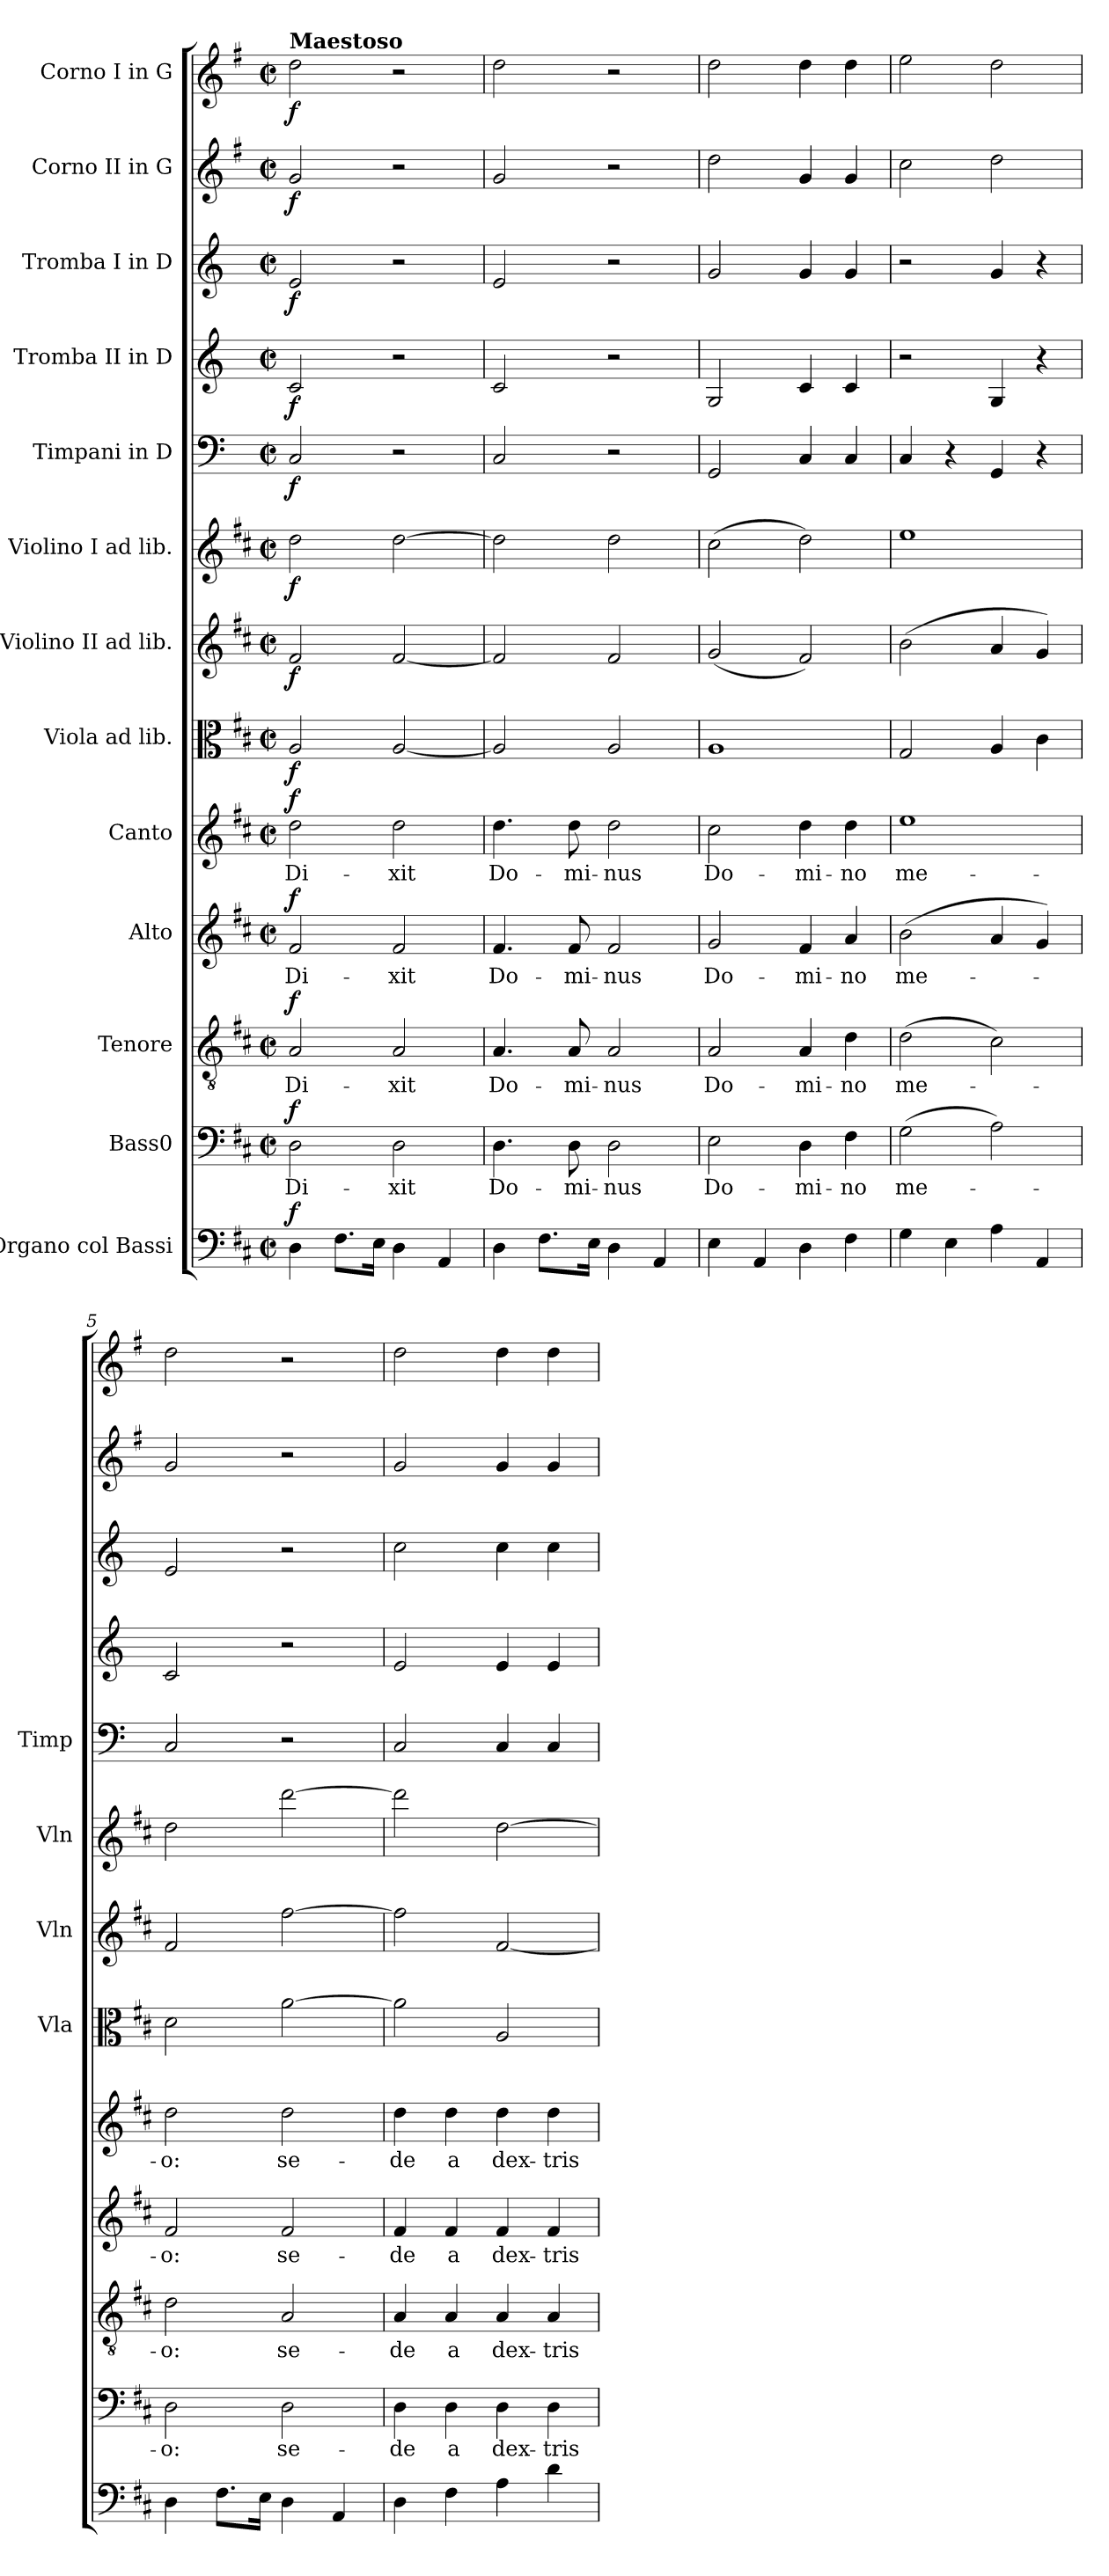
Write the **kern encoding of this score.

**kern	**dynam	**kern	**text	**dynam	**kern	**text	**dynam	**kern	**text	**dynam	**kern	**text	**dynam	**kern	**dynam	**kern	**dynam	**kern	**dynam	**kern	**dynam	**kern	**dynam	**kern	**dynam	**kern	**dynam	**kern	**dynam
*part13	*part13	*part12	*part12	*part12	*part11	*part11	*part11	*part10	*part10	*part10	*part9	*part9	*part9	*part8	*part8	*part7	*part7	*part6	*part6	*part5	*part5	*part4	*part4	*part3	*part3	*part2	*part2	*part1	*part1
*staff13	*staff13	*staff12	*staff12	*staff12	*staff11	*staff11	*staff11	*staff10	*staff10	*staff10	*staff9	*staff9	*staff9	*staff8	*staff8	*staff7	*staff7	*staff6	*staff6	*staff5	*staff5	*staff4	*staff4	*staff3	*staff3	*staff2	*staff2	*staff1	*staff1
*I"Organo col Bassi	*	*I"Bass0	*	*	*I"Tenore	*	*	*I"Alto	*	*	*I"Canto	*	*	*I"Viola ad lib.	*	*I"Violino II ad lib.	*	*I"Violino I ad lib.	*	*I"Timpani in D	*	*I"Tromba II in D	*	*I"Tromba I in D	*	*I"Corno II in G	*	*I"Corno I in G	*
*	*	*	*	*	*	*	*	*	*	*	*	*	*	*I'Vla	*	*I'Vln	*	*I'Vln	*	*I'Timp	*	*	*	*	*	*	*	*	*
*clefF4	*	*clefF4	*	*	*clefGv2	*	*	*clefG2	*	*	*clefG2	*	*	*clefC3	*	*clefG2	*	*clefG2	*	*clefF4	*	*clefG2	*	*clefG2	*	*clefG2	*	*clefG2	*
*	*	*	*	*	*	*	*	*	*	*	*	*	*	*	*	*	*	*	*	*ITrd-1c-2	*	*ITrd-1c-2	*	*ITrd-1c-2	*	*ITrd3c5	*	*ITrd3c5	*
*k[f#c#]	*	*k[f#c#]	*	*	*k[f#c#]	*	*	*k[f#c#]	*	*	*k[f#c#]	*	*	*k[f#c#]	*	*k[f#c#]	*	*k[f#c#]	*	*k[f#c#]	*	*k[f#c#]	*	*k[f#c#]	*	*k[f#c#]	*	*k[f#c#]	*
*M2/2	*	*M2/2	*	*	*M2/2	*	*	*M2/2	*	*	*M2/2	*	*	*M2/2	*	*M2/2	*	*M2/2	*	*M2/2	*	*M2/2	*	*M2/2	*	*M2/2	*	*M2/2	*
*met(c|)	*	*met(c|)	*	*	*met(c|)	*	*	*met(c|)	*	*	*met(c|)	*	*	*met(c|)	*	*met(c|)	*	*met(c|)	*	*met(c|)	*	*met(c|)	*	*met(c|)	*	*met(c|)	*	*met(c|)	*
=1	=1	=1	=1	=1	=1	=1	=1	=1	=1	=1	=1	=1	=1	=1	=1	=1	=1	=1	=1	=1	=1	=1	=1	=1	=1	=1	=1	=1	=1
!	!	!	!	!	!	!	!	!	!	!	!	!	!	!	!	!	!	!	!	!	!	!	!	!	!	!	!	!LO:TX:a:B:t=Maestoso	!
!	!LO:DY:a	!	!LO:LY:b	!LO:DY:a	!	!LO:LY:b	!LO:DY:a	!	!LO:LY:b	!LO:DY:a	!	!LO:LY:b	!LO:DY:a	!	!LO:DY:b	!	!LO:DY:b	!	!LO:DY:b	!	!LO:DY:b	!	!LO:DY:b	!	!LO:DY:b	!	!LO:DY:b	!	!LO:DY:b
4D\	f	2D\	Di-	f	2A/	Di-	f	2f#/	Di-	f	2dd\	Di-	f	2A/	f	2f#/	f	2dd\	f	2D/	f	2d/	f	2f#/	f	2d/	f	2a\	f
8.F#\L	.	.	.	.	.	.	.	.	.	.	.	.	.	.	.	.	.	.	.	.	.	.	.	.	.	.	.	.	.
16E\Jk	.	.	.	.	.	.	.	.	.	.	.	.	.	.	.	.	.	.	.	.	.	.	.	.	.	.	.	.	.
!	!	!	!LO:LY:b	!	!	!LO:LY:b	!	!	!LO:LY:b	!	!	!LO:LY:b	!	!	!	!	!	!	!	!	!	!	!	!	!	!	!	!	!
4D\	.	2D\	-xit	.	2A/	-xit	.	2f#/	-xit	.	2dd\	-xit	.	[2A/	.	[2f#/	.	[2dd\	.	2r	.	2r	.	2r	.	2r	.	2r	.
4AA/	.	.	.	.	.	.	.	.	.	.	.	.	.	.	.	.	.	.	.	.	.	.	.	.	.	.	.	.	.
=2	=2	=2	=2	=2	=2	=2	=2	=2	=2	=2	=2	=2	=2	=2	=2	=2	=2	=2	=2	=2	=2	=2	=2	=2	=2	=2	=2	=2	=2
!	!	!	!LO:LY:b	!	!	!LO:LY:b	!	!	!LO:LY:b	!	!	!LO:LY:b	!	!	!	!	!	!	!	!	!	!	!	!	!	!	!	!	!
4D\	.	4.D\	Do-	.	4.A/	Do-	.	4.f#/	Do-	.	4.dd\	Do-	.	2A/]	.	2f#/]	.	2dd\]	.	2D/	.	2d/	.	2f#/	.	2d/	.	2a\	.
8.F#\L	.	.	.	.	.	.	.	.	.	.	.	.	.	.	.	.	.	.	.	.	.	.	.	.	.	.	.	.	.
!	!	!	!LO:LY:b	!	!	!LO:LY:b	!	!	!LO:LY:b	!	!	!LO:LY:b	!	!	!	!	!	!	!	!	!	!	!	!	!	!	!	!	!
.	.	8D\	-mi-	.	8A/	-mi-	.	8f#/	-mi-	.	8dd\	-mi-	.	.	.	.	.	.	.	.	.	.	.	.	.	.	.	.	.
16E\Jk	.	.	.	.	.	.	.	.	.	.	.	.	.	.	.	.	.	.	.	.	.	.	.	.	.	.	.	.	.
!	!	!	!LO:LY:b	!	!	!LO:LY:b	!	!	!LO:LY:b	!	!	!LO:LY:b	!	!	!	!	!	!	!	!	!	!	!	!	!	!	!	!	!
4D\	.	2D\	-nus	.	2A/	-nus	.	2f#/	-nus	.	2dd\	-nus	.	2A/	.	2f#/	.	2dd\	.	2r	.	2r	.	2r	.	2r	.	2r	.
4AA/	.	.	.	.	.	.	.	.	.	.	.	.	.	.	.	.	.	.	.	.	.	.	.	.	.	.	.	.	.
=3	=3	=3	=3	=3	=3	=3	=3	=3	=3	=3	=3	=3	=3	=3	=3	=3	=3	=3	=3	=3	=3	=3	=3	=3	=3	=3	=3	=3	=3
!	!	!	!LO:LY:b	!	!	!LO:LY:b	!	!	!LO:LY:b	!	!	!LO:LY:b	!	!	!	!	!	!	!	!	!	!	!	!	!	!	!	!	!
4E\	.	2E\	Do-	.	2A/	Do-	.	2g/	Do-	.	2cc#\	Do-	.	1A	.	(2g/	.	(2cc#\	.	2AA/	.	2A/	.	2a/	.	2a\	.	2a\	.
4AA/	.	.	.	.	.	.	.	.	.	.	.	.	.	.	.	.	.	.	.	.	.	.	.	.	.	.	.	.	.
!	!	!	!LO:LY:b	!	!	!LO:LY:b	!	!	!LO:LY:b	!	!	!LO:LY:b	!	!	!	!	!	!	!	!	!	!	!	!	!	!	!	!	!
4D\	.	4D\	-mi-	.	4A/	-mi-	.	4f#/	-mi-	.	4dd\	-mi-	.	.	.	2f#/)	.	2dd\)	.	4D/	.	4d/	.	4a/	.	4d/	.	4a\	.
!	!	!	!LO:LY:b	!	!	!LO:LY:b	!	!	!LO:LY:b	!	!	!LO:LY:b	!	!	!	!	!	!	!	!	!	!	!	!	!	!	!	!	!
4F#\	.	4F#\	-no	.	4d\	-no	.	4a/	-no	.	4dd\	-no	.	.	.	.	.	.	.	4D/	.	4d/	.	4a/	.	4d/	.	4a\	.
=4	=4	=4	=4	=4	=4	=4	=4	=4	=4	=4	=4	=4	=4	=4	=4	=4	=4	=4	=4	=4	=4	=4	=4	=4	=4	=4	=4	=4	=4
!	!	!	!LO:LY:b	!	!	!LO:LY:b	!	!	!LO:LY:b	!	!	!LO:LY:b	!	!	!	!	!	!	!	!	!	!	!	!	!	!	!	!	!
4G\	.	(2G\	me-	.	(2d\	me-	.	(2b\	me-	.	1ee	me-	.	2G/	.	(2b\	.	1ee	.	4D/	.	2r	.	2r	.	2g\	.	2b\	.
4E\	.	.	.	.	.	.	.	.	.	.	.	.	.	.	.	.	.	.	.	4r	.	.	.	.	.	.	.	.	.
4A\	.	2A\)	.	.	2c#\)	.	.	4a/	.	.	.	.	.	4A/	.	4a/	.	.	.	4AA/	.	4A/	.	4a/	.	2a\	.	2a\	.
4AA/	.	.	.	.	.	.	.	4g/)	.	.	.	.	.	4c#\	.	4g/)	.	.	.	4r	.	4r	.	4r	.	.	.	.	.
=5	=5	=5	=5	=5	=5	=5	=5	=5	=5	=5	=5	=5	=5	=5	=5	=5	=5	=5	=5	=5	=5	=5	=5	=5	=5	=5	=5	=5	=5
!	!	!	!LO:LY:b	!	!	!LO:LY:b	!	!	!LO:LY:b	!	!	!LO:LY:b	!	!	!	!	!	!	!	!	!	!	!	!	!	!	!	!	!
4D\	.	2D\	-o:	.	2d\	-o:	.	2f#/	-o:	.	2dd\	-o:	.	2d\	.	2f#/	.	2dd\	.	2D/	.	2d/	.	2f#/	.	2d/	.	2a\	.
8.F#\L	.	.	.	.	.	.	.	.	.	.	.	.	.	.	.	.	.	.	.	.	.	.	.	.	.	.	.	.	.
16E\Jk	.	.	.	.	.	.	.	.	.	.	.	.	.	.	.	.	.	.	.	.	.	.	.	.	.	.	.	.	.
!	!	!	!LO:LY:b	!	!	!LO:LY:b	!	!	!LO:LY:b	!	!	!LO:LY:b	!	!	!	!	!	!	!	!	!	!	!	!	!	!	!	!	!
4D\	.	2D\	se-	.	2A/	se-	.	2f#/	se-	.	2dd\	se-	.	[2a\	.	[2ff#\	.	[2ddd\	.	2r	.	2r	.	2r	.	2r	.	2r	.
4AA/	.	.	.	.	.	.	.	.	.	.	.	.	.	.	.	.	.	.	.	.	.	.	.	.	.	.	.	.	.
=6	=6	=6	=6	=6	=6	=6	=6	=6	=6	=6	=6	=6	=6	=6	=6	=6	=6	=6	=6	=6	=6	=6	=6	=6	=6	=6	=6	=6	=6
!	!	!	!LO:LY:b	!	!	!LO:LY:b	!	!	!LO:LY:b	!	!	!LO:LY:b	!	!	!	!	!	!	!	!	!	!	!	!	!	!	!	!	!
4D\	.	4D\	-de	.	4A/	-de	.	4f#/	de	.	4dd\	-de	.	2a\]	.	2ff#\]	.	2ddd\]	.	2D/	.	2f#/	.	2dd\	.	2d/	.	2a\	.
!	!	!	!LO:LY:b	!	!	!LO:LY:b	!	!	!LO:LY:b	!	!	!LO:LY:b	!	!	!	!	!	!	!	!	!	!	!	!	!	!	!	!	!
4F#\	.	4D\	a	.	4A/	a	.	4f#/	a	.	4dd\	a	.	.	.	.	.	.	.	.	.	.	.	.	.	.	.	.	.
!	!	!	!LO:LY:b	!	!	!LO:LY:b	!	!	!LO:LY:b	!	!	!LO:LY:b	!	!	!	!	!	!	!	!	!	!	!	!	!	!	!	!	!
4A\	.	4D\	dex-	.	4A/	dex-	.	4f#/	dex-	.	4dd\	dex-	.	2A/	.	[2f#/	.	[2dd\	.	4D/	.	4f#/	.	4dd\	.	4d/	.	4a\	.
!	!	!	!LO:LY:b	!	!	!LO:LY:b	!	!	!LO:LY:b	!	!	!LO:LY:b	!	!	!	!	!	!	!	!	!	!	!	!	!	!	!	!	!
4d\	.	4D\	-tris	.	4A/	-tris	.	4f#/	-tris	.	4dd\	-tris	.	.	.	.	.	.	.	4D/	.	4f#/	.	4dd\	.	4d/	.	4a\	.
=	=	=	=	=	=	=	=	=	=	=	=	=	=	=	=	=	=	=	=	=	=	=	=	=	=	=	=	=	=
*-	*-	*-	*-	*-	*-	*-	*-	*-	*-	*-	*-	*-	*-	*-	*-	*-	*-	*-	*-	*-	*-	*-	*-	*-	*-	*-	*-	*-	*-
